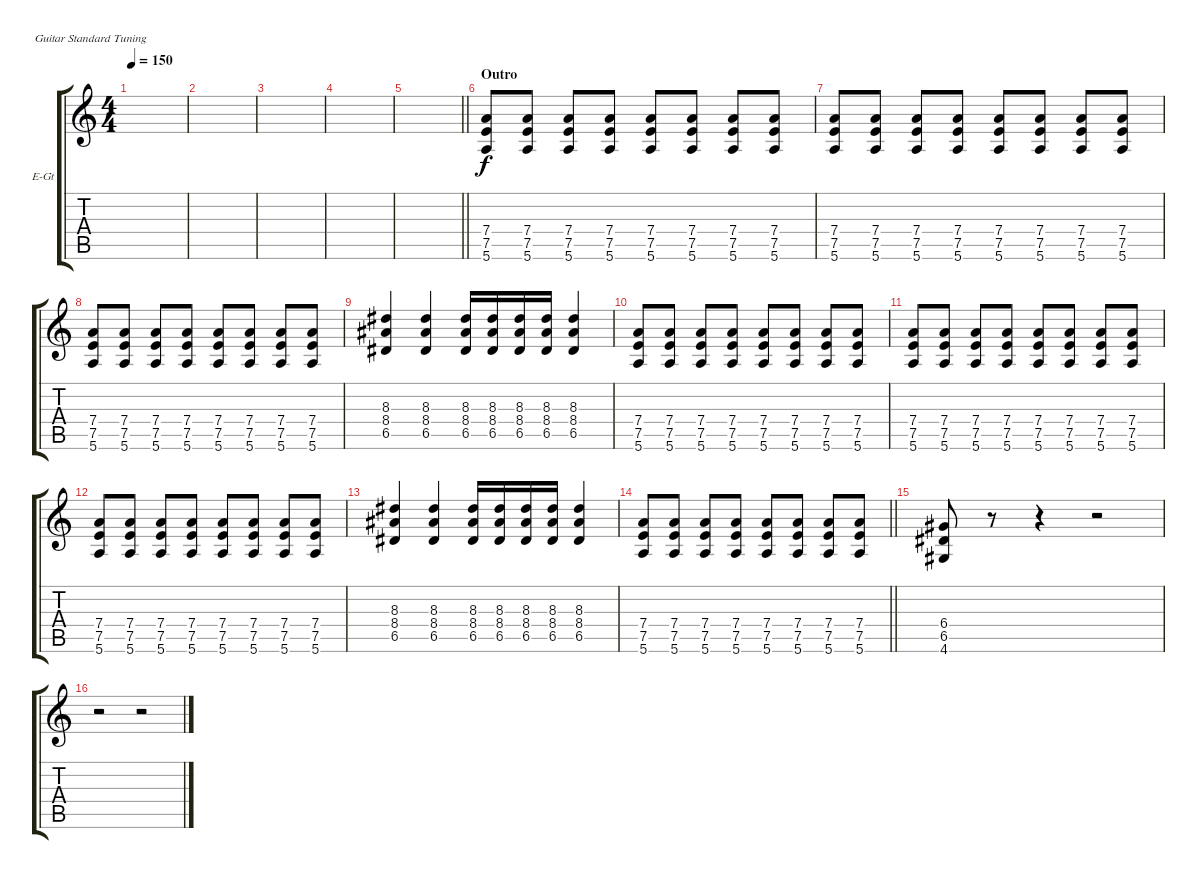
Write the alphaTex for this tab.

\bracketExtendMode groupsimilarinstruments
\firstSystemTrackNameOrientation horizontal
\otherSystemsTrackNameOrientation horizontal
\track ("Jamie Cook Distortion" "E-Gt") {instrument distortionguitar}
\staff {score tabs}
\tuning (E4 B3 G3 D3 A2 E2)
\ts (4 4)
\tempo 150
\clef g2
\ks c
|
|
|
|
\barLineRight lightlight
|
\section ("" "Outro")
(7.4 7.5 5.6).8 (7.4 7.5 5.6).8 (7.4 7.5 5.6).8 (7.4 7.5 5.6).8 (7.4 7.5 5.6).8 (7.4 7.5 5.6).8 (7.4 7.5 5.6).8 (7.4 7.5 5.6).8 |
(7.4 7.5 5.6).8 (7.4 7.5 5.6).8 (7.4 7.5 5.6).8 (7.4 7.5 5.6).8 (7.4 7.5 5.6).8 (7.4 7.5 5.6).8 (7.4 7.5 5.6).8 (7.4 7.5 5.6).8 |
(7.4 7.5 5.6).8 (7.4 7.5 5.6).8 (7.4 7.5 5.6).8 (7.4 7.5 5.6).8 (7.4 7.5 5.6).8 (7.4 7.5 5.6).8 (7.4 7.5 5.6).8 (7.4 7.5 5.6).8 |
(8.3 8.4 6.5).4 (8.3 8.4 6.5).4 (8.3 8.4 6.5).16 (8.3 8.4 6.5).16 (8.3 8.4 6.5).16 (8.3 8.4 6.5).16 (8.3 8.4 6.5).4 |
(7.4 7.5 5.6).8 (7.4 7.5 5.6).8 (7.4 7.5 5.6).8 (7.4 7.5 5.6).8 (7.4 7.5 5.6).8 (7.4 7.5 5.6).8 (7.4 7.5 5.6).8 (7.4 7.5 5.6).8 |
(7.4 7.5 5.6).8 (7.4 7.5 5.6).8 (7.4 7.5 5.6).8 (7.4 7.5 5.6).8 (7.4 7.5 5.6).8 (7.4 7.5 5.6).8 (7.4 7.5 5.6).8 (7.4 7.5 5.6).8 |
(7.4 7.5 5.6).8 (7.4 7.5 5.6).8 (7.4 7.5 5.6).8 (7.4 7.5 5.6).8 (7.4 7.5 5.6).8 (7.4 7.5 5.6).8 (7.4 7.5 5.6).8 (7.4 7.5 5.6).8 |
(8.3 8.4 6.5).4 (8.3 8.4 6.5).4 (8.3 8.4 6.5).16 (8.3 8.4 6.5).16 (8.3 8.4 6.5).16 (8.3 8.4 6.5).16 (8.3 8.4 6.5).4 |
\barLineRight lightlight
(7.4 7.5 5.6).8 (7.4 7.5 5.6).8 (7.4 7.5 5.6).8 (7.4 7.5 5.6).8 (7.4 7.5 5.6).8 (7.4 7.5 5.6).8 (7.4 7.5 5.6).8 (7.4 7.5 5.6).8 |
(6.4 6.5 4.6).8 r.8 r.4 r.2 |
r.2 r.2
